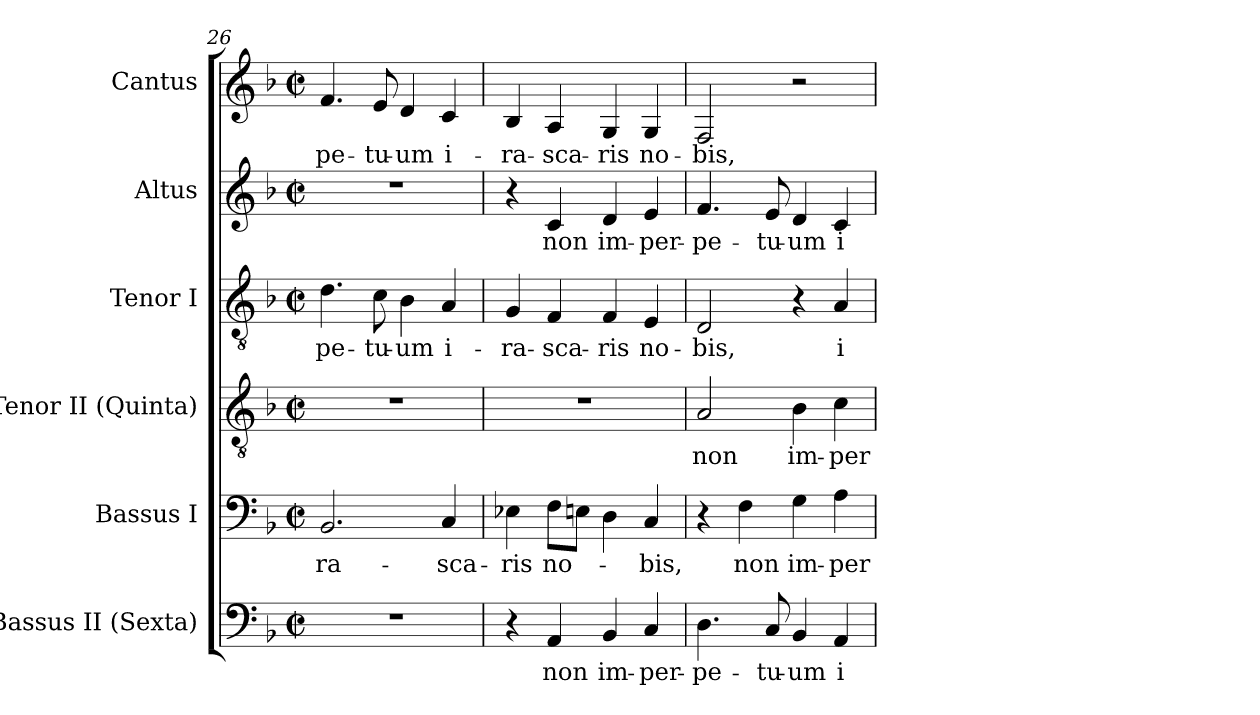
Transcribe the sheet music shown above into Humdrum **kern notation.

**kern	**text	**kern	**text	**kern	**text	**kern	**text	**kern	**text	**kern	**text
*part6	*part6	*part5	*part5	*part4	*part4	*part3	*part3	*part2	*part2	*part1	*part1
*staff6	*staff6	*staff5	*staff5	*staff4	*staff4	*staff3	*staff3	*staff2	*staff2	*staff1	*staff1
*I"Bassus II (Sexta)	*	*I"Bassus I	*	*I"Tenor II (Quinta)	*	*I"Tenor I	*	*I"Altus	*	*I"Cantus	*
*I'B.	*	*I'B.	*	*I'T.	*	*I'T.	*	*I'A.	*	*I'A.	*
*clefF4	*	*clefF4	*	*clefGv2	*	*clefGv2	*	*clefG2	*	*clefG2	*
*	*	*	*	*ITrd7c12	*	*ITrd7c12	*	*	*	*	*
*k[b-]	*	*k[b-]	*	*k[b-]	*	*k[b-]	*	*k[b-]	*	*k[b-]	*
*F:	*	*F:	*	*F:	*	*F:	*	*F:	*	*F:	*
*M2/2	*	*M2/2	*	*M2/2	*	*M2/2	*	*M2/2	*	*M2/2	*
*met(c|)	*	*met(c|)	*	*met(c|)	*	*met(c|)	*	*met(c|)	*	*met(c|)	*
=26	=26	=26	=26	=26	=26	=26	=26	=26	=26	=26	=26
!	!	!	!LO:LY:b:color=#000000	!	!	!	!	!	!	!	!
!	!	!	!	!	!	!	!LO:LY:b:color=#000000	!	!	!	!
!	!	!	!	!	!	!	!	!	!	!	!LO:LY:b:color=#000000
1r	.	2.BB-i/	-ra-	1r	.	4.Di\	-pe-	1r	.	4.fi/	-pe-
!	!	!	!	!	!	!	!LO:LY:b:color=#000000	!	!	!	!
!	!	!	!	!	!	!	!	!	!	!	!LO:LY:b:color=#000000
.	.	.	.	.	.	8Ci\	-tu-	.	.	8ei/	-tu-
!	!	!	!	!	!	!	!LO:LY:b:color=#000000	!	!	!	!
!	!	!	!	!	!	!	!	!	!	!	!LO:LY:b:color=#000000
.	.	.	.	.	.	4BB-i\	-um	.	.	4di/	-um
!	!	!	!LO:LY:b:color=#000000	!	!	!	!	!	!	!	!
!	!	!	!	!	!	!	!LO:LY:b:color=#000000	!	!	!	!
!	!	!	!	!	!	!	!	!	!	!	!LO:LY:b:color=#000000
.	.	4Ci/	-sca-	.	.	4AAi/	i-	.	.	4ci/	i-
=27	=27	=27	=27	=27	=27	=27	=27	=27	=27	=27	=27
!	!	!	!LO:LY:b:color=#000000	!	!	!	!	!	!	!	!
!	!	!	!	!	!	!	!LO:LY:b:color=#000000	!	!	!	!
!	!	!	!	!	!	!	!	!	!	!	!LO:LY:b:color=#000000
4r	.	4E-Xi\	-ris	1r	.	4GGi/	-ra-	4r	.	4B-i/	-ra-
!	!LO:LY:b:color=#000000	!	!	!	!	!	!	!	!	!	!
!	!	!	!LO:LY:b:color=#000000	!	!	!	!	!	!	!	!
!	!	!	!	!	!	!	!LO:LY:b:color=#000000	!	!	!	!
!	!	!	!	!	!	!	!	!	!LO:LY:b:color=#000000	!	!
!	!	!	!	!	!	!	!	!	!	!	!LO:LY:b:color=#000000
4AAi/	non	8Fi\L	no-	.	.	4FFi/	-sca-	4ci/	non	4Ai/	-sca-
.	.	8Eni\J	.	.	.	.	.	.	.	.	.
!	!LO:LY:b:color=#000000	!	!	!	!	!	!	!	!	!	!
!	!	!	!	!	!	!	!LO:LY:b:color=#000000	!	!	!	!
!	!	!	!	!	!	!	!	!	!LO:LY:b:color=#000000	!	!
!	!	!	!	!	!	!	!	!	!	!	!LO:LY:b:color=#000000
4BB-i/	im-	4Di\	.	.	.	4FFi/	-ris	4di/	im-	4Gi/	-ris
!	!LO:LY:b:color=#000000	!	!	!	!	!	!	!	!	!	!
!	!	!	!LO:LY:b:color=#000000	!	!	!	!	!	!	!	!
!	!	!	!	!	!	!	!LO:LY:b:color=#000000	!	!	!	!
!	!	!	!	!	!	!	!	!	!LO:LY:b:color=#000000	!	!
!	!	!	!	!	!	!	!	!	!	!	!LO:LY:b:color=#000000
4Ci/	-per-	4Ci/	-bis,	.	.	4EEi/	no-	4ei/	-per-	4Gi/	no-
=28	=28	=28	=28	=28	=28	=28	=28	=28	=28	=28	=28
!	!LO:LY:b:color=#000000	!	!	!	!	!	!	!	!	!	!
!	!	!	!	!	!LO:LY:b:color=#000000	!	!	!	!	!	!
!	!	!	!	!	!	!	!LO:LY:b:color=#000000	!	!	!	!
!	!	!	!	!	!	!	!	!	!LO:LY:b:color=#000000	!	!
!	!	!	!	!	!	!	!	!	!	!	!LO:LY:b:color=#000000
4.Di\	-pe-	4r	.	2AAi/	non	2DDi/	-bis,	4.fi/	-pe-	2Fi/	-bis,
!	!	!	!LO:LY:b:color=#000000	!	!	!	!	!	!	!	!
.	.	4Fi\	non	.	.	.	.	.	.	.	.
!	!LO:LY:b:color=#000000	!	!	!	!	!	!	!	!	!	!
!	!	!	!	!	!	!	!	!	!LO:LY:b:color=#000000	!	!
8Ci/	-tu-	.	.	.	.	.	.	8ei/	-tu-	.	.
!	!LO:LY:b:color=#000000	!	!	!	!	!	!	!	!	!	!
!	!	!	!LO:LY:b:color=#000000	!	!	!	!	!	!	!	!
!	!	!	!	!	!LO:LY:b:color=#000000	!	!	!	!	!	!
!	!	!	!	!	!	!	!	!	!LO:LY:b:color=#000000	!	!
4BB-i/	-um	4Gi\	im-	4BB-i\	im-	4r	.	4di/	-um	2r	.
!	!LO:LY:b:color=#000000	!	!	!	!	!	!	!	!	!	!
!	!	!	!LO:LY:b:color=#000000	!	!	!	!	!	!	!	!
!	!	!	!	!	!LO:LY:b:color=#000000	!	!	!	!	!	!
!	!	!	!	!	!	!	!LO:LY:b:color=#000000	!	!	!	!
!	!	!	!	!	!	!	!	!	!LO:LY:b:color=#000000	!	!
4AAi/	i-	4Ai\	-per-	4Ci\	-per-	4AAi/	i-	4ci/	i-	.	.
=	=	=	=	=	=	=	=	=	=	=	=
*-	*-	*-	*-	*-	*-	*-	*-	*-	*-	*-	*-
